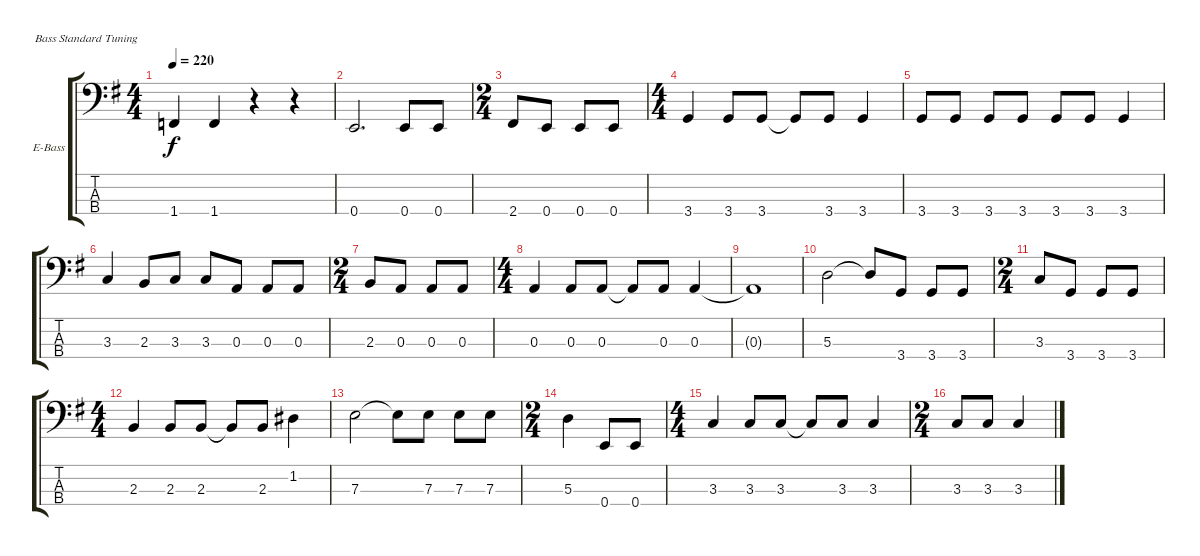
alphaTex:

\defaultSystemsLayout 4
\bracketExtendMode groupsimilarinstruments
\firstSystemTrackNameOrientation horizontal
\otherSystemsTrackNameOrientation horizontal
\chordDiagramsInScore
\track ("Cliff B." "E-Bass") {instrument electricbassfinger}
\staff {score tabs}
\tuning (G2 D2 A1 E1)
\ts (4 4)
\tempo 220
\clef f4
\ks g
1.4.4{dy f} 1.4.4 r.4 r.4 |
0.4.2{d} 0.4.8 0.4.8 |
\ts (2 4)
2.4.8 0.4.8 0.4.8 0.4.8 |
\ts (4 4)
3.4.4 3.4.8 3.4.8 3.4{t}.8 3.4.8 3.4.4 |
3.4.8 3.4.8 3.4.8 3.4.8 3.4.8 3.4.8 3.4.4 |
3.3.4 2.3.8 3.3.8 3.3.8 0.3.8 0.3.8 0.3.8 |
\ts (2 4)
2.3.8 0.3.8 0.3.8 0.3.8 |
\ts (4 4)
0.3.4 0.3.8 0.3.8 0.3{t}.8 0.3.8 0.3.4 |
0.3{t}.1 |
5.3.2 5.3{t}.8 3.4.8 3.4.8 3.4.8 |
\ts (2 4)
3.3.8 3.4.8 3.4.8 3.4.8 |
\ts (4 4)
2.3.4 2.3.8 2.3.8 2.3{t}.8 2.3.8 1.2.4 |
7.3.2 7.3{t}.8 7.3.8 7.3.8 7.3.8 |
\ts (2 4)
5.3.4 0.4.8 0.4.8 |
\ts (4 4)
3.3.4 3.3.8 3.3.8 3.3{t}.8 3.3.8 3.3.4 |
\ts (2 4)
3.3.8 3.3.8 3.3.4
